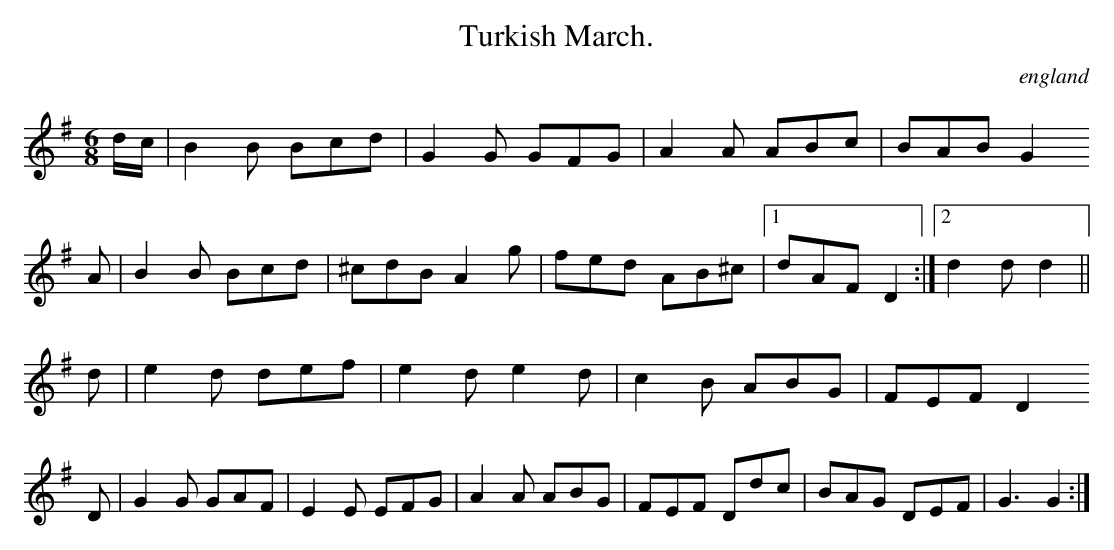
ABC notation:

X:1
T:Turkish March.
O:england
M:6/8
L:1/8
K:G
d/c/|B2B Bcd|G2G  GFG|A2A ABc |   BAB G2
A   |B2B Bcd|^cdB A2g|fed AB^c|[1 dAF D2:|[2 d2d d2||
d|e2d def|e2d e2d|c2B ABG|FEF D2
D|G2G GAF|E2E EFG|A2A ABG|FEF Ddc|BAG DEF|G3 G2:|
